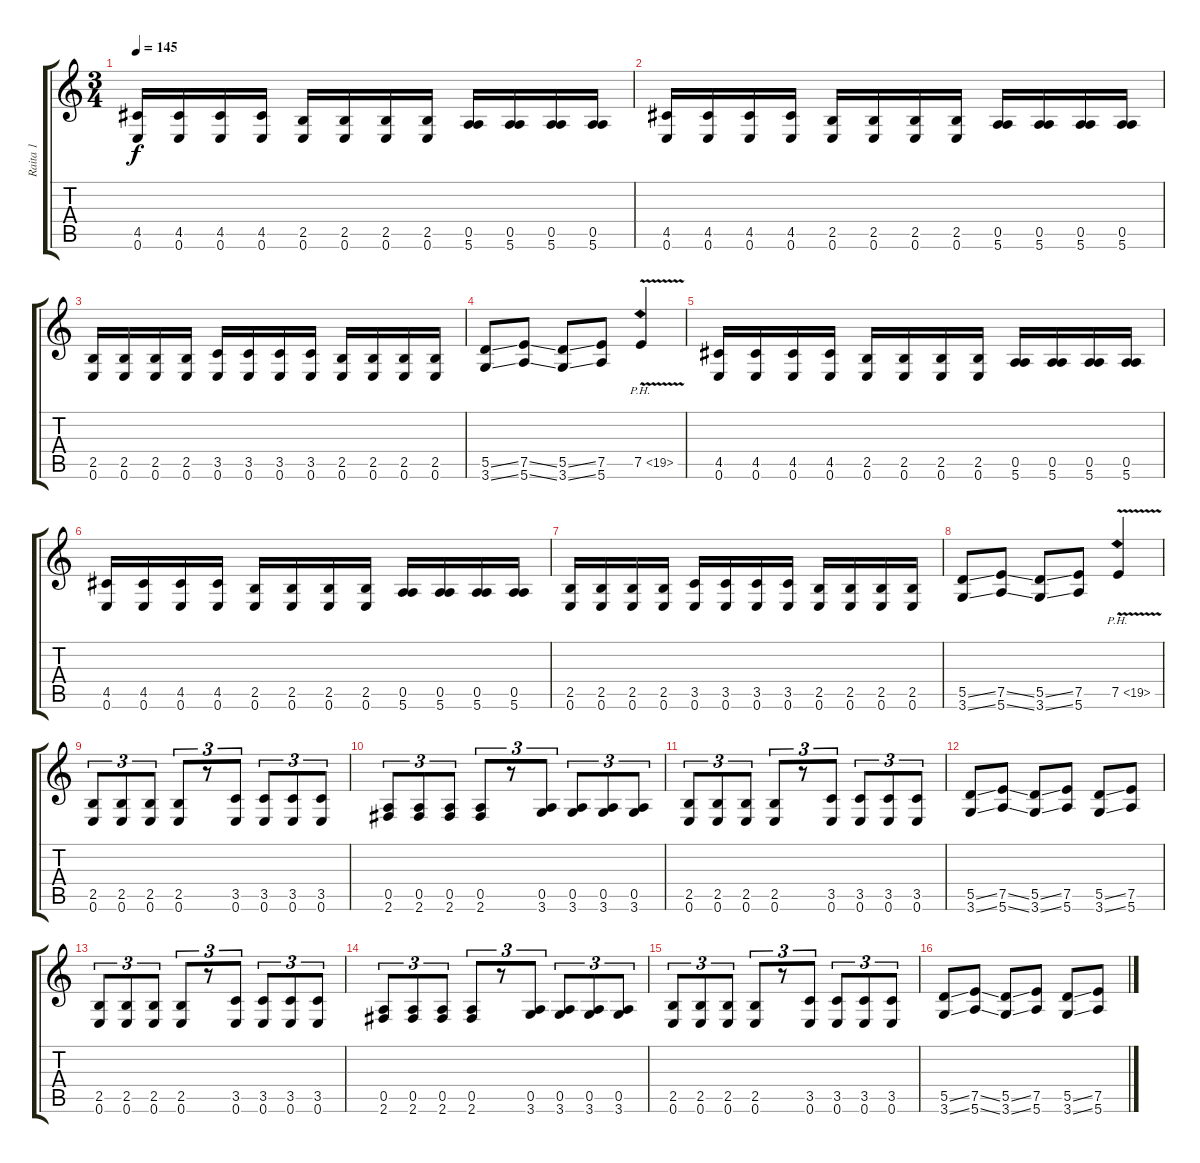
\track ("Raita 1" "Raita 1") {instrument distortionguitar}
\staff {score tabs}
\tuning (F4 C4 G3 D3 A2 E2) {hide}
\ts (3 4)
\tempo 145
\clef g2
\ks c
(4.5 0.6).16{dy f} (4.5 0.6).16 (4.5 0.6).16 (4.5 0.6).16 (2.5 0.6).16 (2.5 0.6).16 (2.5 0.6).16 (2.5 0.6).16 (0.5 5.6).16 (0.5 5.6).16 (0.5 5.6).16 (0.5 5.6).16 |
(4.5 0.6).16 (4.5 0.6).16 (4.5 0.6).16 (4.5 0.6).16 (2.5 0.6).16 (2.5 0.6).16 (2.5 0.6).16 (2.5 0.6).16 (0.5 5.6).16 (0.5 5.6).16 (0.5 5.6).16 (0.5 5.6).16 |
(2.5 0.6).16 (2.5 0.6).16 (2.5 0.6).16 (2.5 0.6).16 (3.5 0.6).16 (3.5 0.6).16 (3.5 0.6).16 (3.5 0.6).16 (2.5 0.6).16 (2.5 0.6).16 (2.5 0.6).16 (2.5 0.6).16 |
(5.5{ss} 3.6{ss}).8 (7.5{ss} 5.6{ss}).8 (5.5{ss} 3.6{ss}).8 (7.5 5.6).8 7.5{ph 12 v}.4 |
(4.5 0.6).16 (4.5 0.6).16 (4.5 0.6).16 (4.5 0.6).16 (2.5 0.6).16 (2.5 0.6).16 (2.5 0.6).16 (2.5 0.6).16 (0.5 5.6).16 (0.5 5.6).16 (0.5 5.6).16 (0.5 5.6).16 |
(4.5 0.6).16 (4.5 0.6).16 (4.5 0.6).16 (4.5 0.6).16 (2.5 0.6).16 (2.5 0.6).16 (2.5 0.6).16 (2.5 0.6).16 (0.5 5.6).16 (0.5 5.6).16 (0.5 5.6).16 (0.5 5.6).16 |
(2.5 0.6).16 (2.5 0.6).16 (2.5 0.6).16 (2.5 0.6).16 (3.5 0.6).16 (3.5 0.6).16 (3.5 0.6).16 (3.5 0.6).16 (2.5 0.6).16 (2.5 0.6).16 (2.5 0.6).16 (2.5 0.6).16 |
(5.5{ss} 3.6{ss}).8 (7.5{ss} 5.6{ss}).8 (5.5{ss} 3.6{ss}).8 (7.5 5.6).8 7.5{ph 12 v}.4 |
(2.5 0.6).8{tu (3 2)} (2.5 0.6).8{tu (3 2)} (2.5 0.6).8{tu (3 2)} (2.5 0.6).8{tu (3 2)} r.8{tu (3 2)} (3.5 0.6).8{tu (3 2)} (3.5 0.6).8{tu (3 2)} (3.5 0.6).8{tu (3 2)} (3.5 0.6).8{tu (3 2)} |
(0.5 2.6).8{tu (3 2)} (0.5 2.6).8{tu (3 2)} (0.5 2.6).8{tu (3 2)} (0.5 2.6).8{tu (3 2)} r.8{tu (3 2)} (0.5 3.6).8{tu (3 2)} (0.5 3.6).8{tu (3 2)} (0.5 3.6).8{tu (3 2)} (0.5 3.6).8{tu (3 2)} |
(2.5 0.6).8{tu (3 2)} (2.5 0.6).8{tu (3 2)} (2.5 0.6).8{tu (3 2)} (2.5 0.6).8{tu (3 2)} r.8{tu (3 2)} (3.5 0.6).8{tu (3 2)} (3.5 0.6).8{tu (3 2)} (3.5 0.6).8{tu (3 2)} (3.5 0.6).8{tu (3 2)} |
(5.5{ss} 3.6{ss}).8 (7.5{ss} 5.6{ss}).8 (5.5{ss} 3.6{ss}).8 (7.5 5.6).8 (5.5{ss} 3.6{ss}).8 (7.5 5.6).8 |
(2.5 0.6).8{tu (3 2)} (2.5 0.6).8{tu (3 2)} (2.5 0.6).8{tu (3 2)} (2.5 0.6).8{tu (3 2)} r.8{tu (3 2)} (3.5 0.6).8{tu (3 2)} (3.5 0.6).8{tu (3 2)} (3.5 0.6).8{tu (3 2)} (3.5 0.6).8{tu (3 2)} |
(0.5 2.6).8{tu (3 2)} (0.5 2.6).8{tu (3 2)} (0.5 2.6).8{tu (3 2)} (0.5 2.6).8{tu (3 2)} r.8{tu (3 2)} (0.5 3.6).8{tu (3 2)} (0.5 3.6).8{tu (3 2)} (0.5 3.6).8{tu (3 2)} (0.5 3.6).8{tu (3 2)} |
(2.5 0.6).8{tu (3 2)} (2.5 0.6).8{tu (3 2)} (2.5 0.6).8{tu (3 2)} (2.5 0.6).8{tu (3 2)} r.8{tu (3 2)} (3.5 0.6).8{tu (3 2)} (3.5 0.6).8{tu (3 2)} (3.5 0.6).8{tu (3 2)} (3.5 0.6).8{tu (3 2)} |
(5.5{ss} 3.6{ss}).8 (7.5{ss} 5.6{ss}).8 (5.5{ss} 3.6{ss}).8 (7.5 5.6).8 (5.5{ss} 3.6{ss}).8 (7.5 5.6).8
